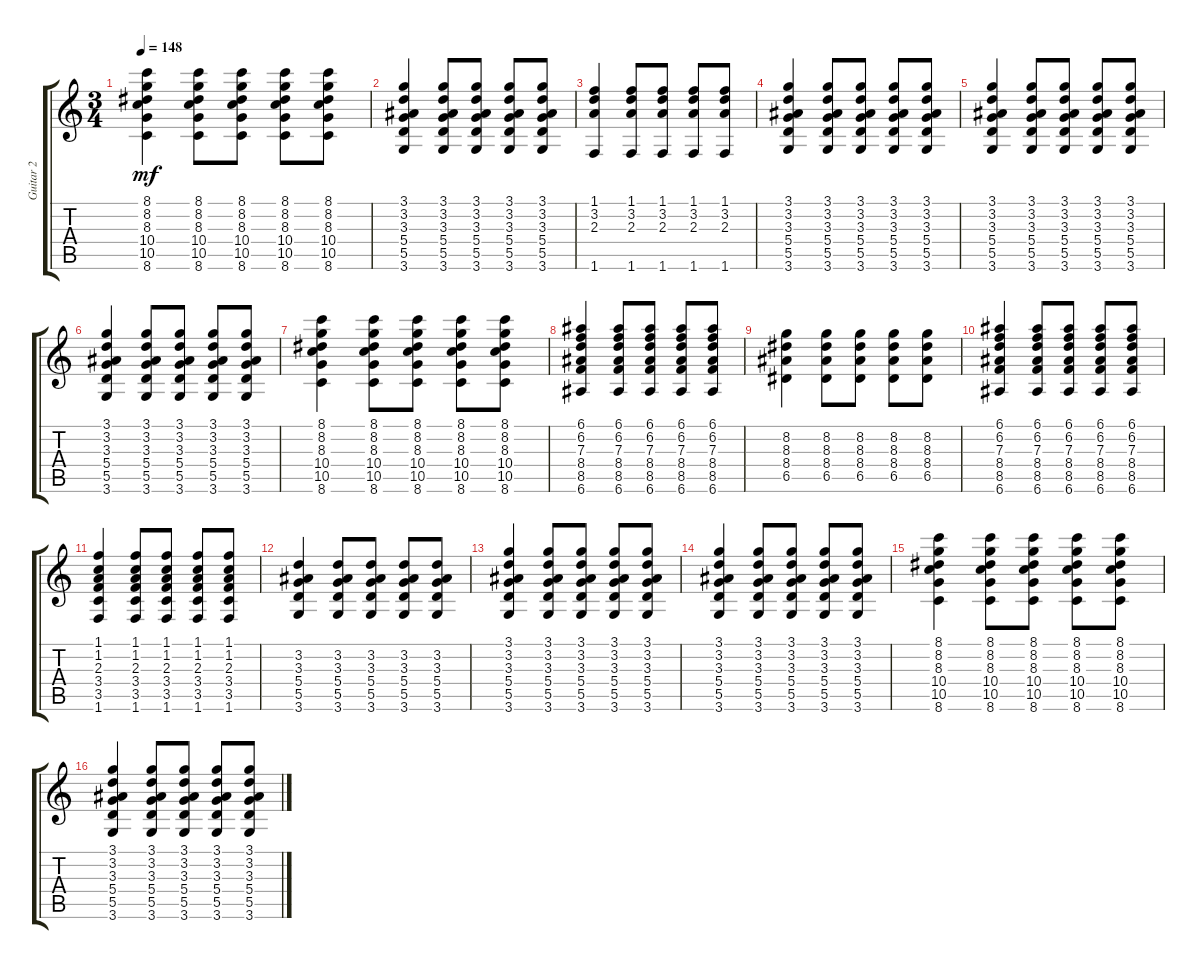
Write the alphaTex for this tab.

\track ("Guitar 2" "Guitar 2") {instrument acousticguitarsteel}
\staff {score tabs}
\tuning (E4 B3 G3 D3 A2 E2) {hide}
\ts (3 4)
\tempo 148
\clef g2
\ks c
(8.1 8.2 8.3 10.4 10.5 8.6).4{dy mf} (8.1 8.2 8.3 10.4 10.5 8.6).8 (8.1 8.2 8.3 10.4 10.5 8.6).8 (8.1 8.2 8.3 10.4 10.5 8.6).8 (8.1 8.2 8.3 10.4 10.5 8.6).8 |
(3.1 3.2 3.3 5.4 5.5 3.6).4 (3.1 3.2 3.3 5.4 5.5 3.6).8 (3.1 3.2 3.3 5.4 5.5 3.6).8 (3.1 3.2 3.3 5.4 5.5 3.6).8 (3.1 3.2 3.3 5.4 5.5 3.6).8 |
(1.1 3.2 2.3 1.6).4 (1.1 3.2 2.3 1.6).8 (1.1 3.2 2.3 1.6).8 (1.1 3.2 2.3 1.6).8 (1.1 3.2 2.3 1.6).8 |
(3.1 3.2 3.3 5.4 5.5 3.6).4 (3.1 3.2 3.3 5.4 5.5 3.6).8 (3.1 3.2 3.3 5.4 5.5 3.6).8 (3.1 3.2 3.3 5.4 5.5 3.6).8 (3.1 3.2 3.3 5.4 5.5 3.6).8 |
(3.1 3.2 3.3 5.4 5.5 3.6).4 (3.1 3.2 3.3 5.4 5.5 3.6).8 (3.1 3.2 3.3 5.4 5.5 3.6).8 (3.1 3.2 3.3 5.4 5.5 3.6).8 (3.1 3.2 3.3 5.4 5.5 3.6).8 |
(3.1 3.2 3.3 5.4 5.5 3.6).4 (3.1 3.2 3.3 5.4 5.5 3.6).8 (3.1 3.2 3.3 5.4 5.5 3.6).8 (3.1 3.2 3.3 5.4 5.5 3.6).8 (3.1 3.2 3.3 5.4 5.5 3.6).8 |
(8.1 8.2 8.3 10.4 10.5 8.6).4 (8.1 8.2 8.3 10.4 10.5 8.6).8 (8.1 8.2 8.3 10.4 10.5 8.6).8 (8.1 8.2 8.3 10.4 10.5 8.6).8 (8.1 8.2 8.3 10.4 10.5 8.6).8 |
(6.1 6.2 7.3 8.4 8.5 6.6).4 (6.1 6.2 7.3 8.4 8.5 6.6).8 (6.1 6.2 7.3 8.4 8.5 6.6).8 (6.1 6.2 7.3 8.4 8.5 6.6).8 (6.1 6.2 7.3 8.4 8.5 6.6).8 |
(8.2 8.3 8.4 6.5).4 (8.2 8.3 8.4 6.5).8 (8.2 8.3 8.4 6.5).8 (8.2 8.3 8.4 6.5).8 (8.2 8.3 8.4 6.5).8 |
(6.1 6.2 7.3 8.4 8.5 6.6).4 (6.1 6.2 7.3 8.4 8.5 6.6).8 (6.1 6.2 7.3 8.4 8.5 6.6).8 (6.1 6.2 7.3 8.4 8.5 6.6).8 (6.1 6.2 7.3 8.4 8.5 6.6).8 |
(1.1 1.2 2.3 3.4 3.5 1.6).4 (1.1 1.2 2.3 3.4 3.5 1.6).8 (1.1 1.2 2.3 3.4 3.5 1.6).8 (1.1 1.2 2.3 3.4 3.5 1.6).8 (1.1 1.2 2.3 3.4 3.5 1.6).8 |
(3.2 3.3 5.4 5.5 3.6).4 (3.2 3.3 5.4 5.5 3.6).8 (3.2 3.3 5.4 5.5 3.6).8 (3.2 3.3 5.4 5.5 3.6).8 (3.2 3.3 5.4 5.5 3.6).8 |
(3.1 3.2 3.3 5.4 5.5 3.6).4 (3.1 3.2 3.3 5.4 5.5 3.6).8 (3.1 3.2 3.3 5.4 5.5 3.6).8 (3.1 3.2 3.3 5.4 5.5 3.6).8 (3.1 3.2 3.3 5.4 5.5 3.6).8 |
(3.1 3.2 3.3 5.4 5.5 3.6).4 (3.1 3.2 3.3 5.4 5.5 3.6).8 (3.1 3.2 3.3 5.4 5.5 3.6).8 (3.1 3.2 3.3 5.4 5.5 3.6).8 (3.1 3.2 3.3 5.4 5.5 3.6).8 |
(8.1 8.2 8.3 10.4 10.5 8.6).4 (8.1 8.2 8.3 10.4 10.5 8.6).8 (8.1 8.2 8.3 10.4 10.5 8.6).8 (8.1 8.2 8.3 10.4 10.5 8.6).8 (8.1 8.2 8.3 10.4 10.5 8.6).8 |
(3.1 3.2 3.3 5.4 5.5 3.6).4 (3.1 3.2 3.3 5.4 5.5 3.6).8 (3.1 3.2 3.3 5.4 5.5 3.6).8 (3.1 3.2 3.3 5.4 5.5 3.6).8 (3.1 3.2 3.3 5.4 5.5 3.6).8
